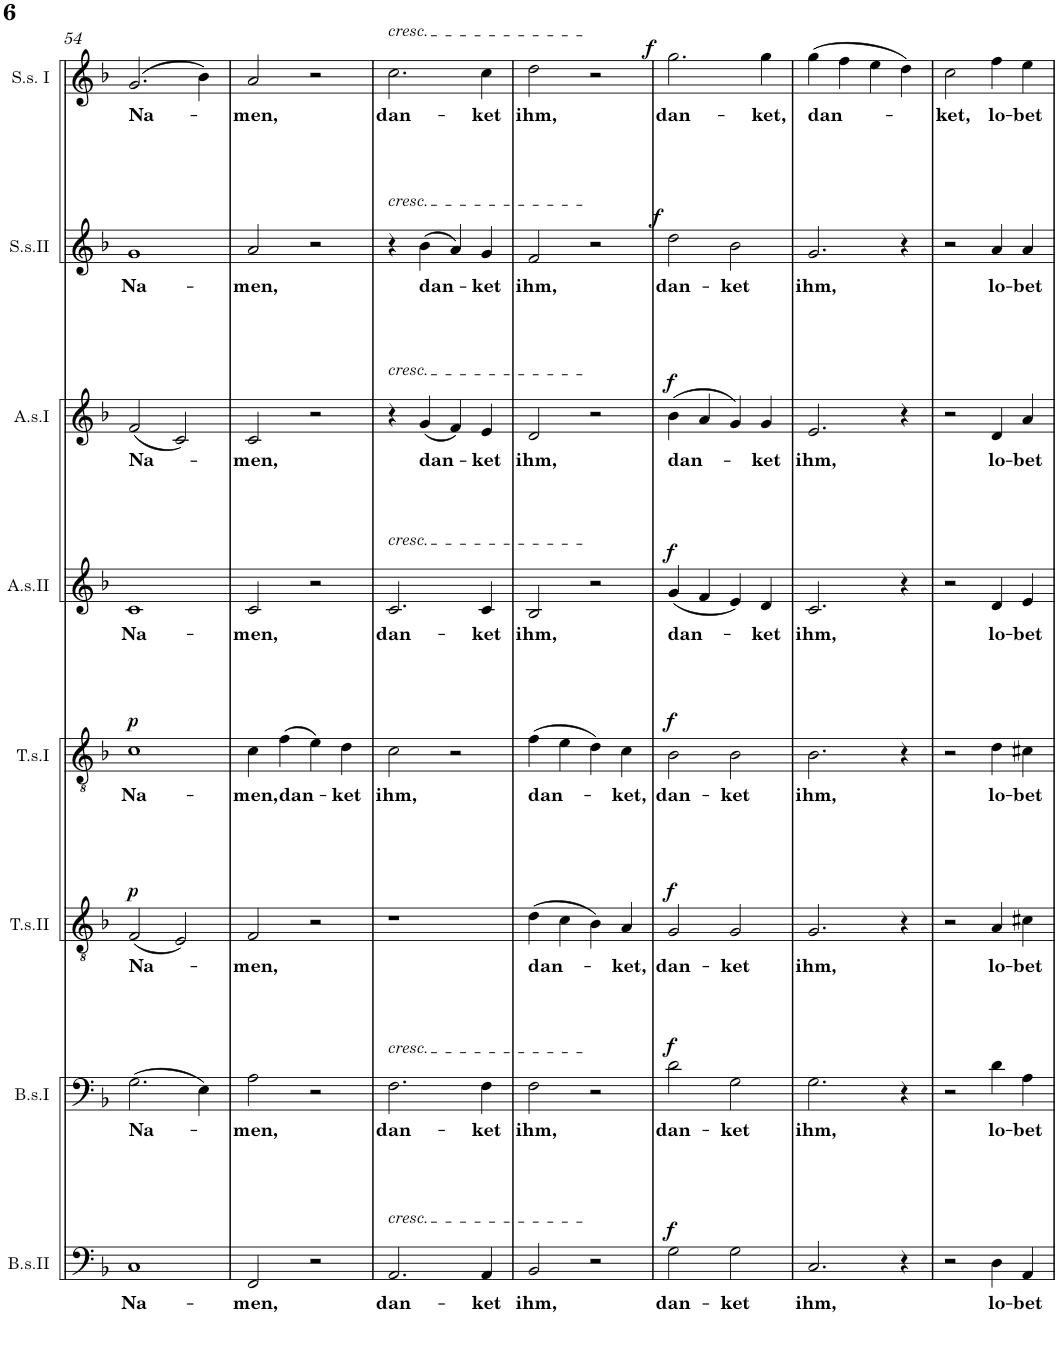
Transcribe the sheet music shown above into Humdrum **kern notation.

**kern	**text	**dynam	**kern	**text	**dynam	**kern	**text	**dynam	**kern	**text	**dynam	**kern	**text	**dynam	**kern	**text	**dynam	**kern	**text	**dynam	**kern	**text	**dynam
*part8	*part8	*part8	*part7	*part7	*part7	*part6	*part6	*part6	*part5	*part5	*part5	*part4	*part4	*part4	*part3	*part3	*part3	*part2	*part2	*part2	*part1	*part1	*part1
*staff8	*staff8	*staff8	*staff7	*staff7	*staff7	*staff6	*staff6	*staff6	*staff5	*staff5	*staff5	*staff4	*staff4	*staff4	*staff3	*staff3	*staff3	*staff2	*staff2	*staff2	*staff1	*staff1	*staff1
*I"Bass solo II	*	*	*I"Bass solo I	*	*	*I"Tenor solo II	*	*	*I"Tenor solo I	*	*	*I"Alto solo II	*	*	*I"Alto solo I	*	*	*I"Soprano solo II	*	*	*I"Soprano solo I	*	*
*I'B.s.II	*	*	*I'B.s.I	*	*	*I'T.s.II	*	*	*I'T.s.I	*	*	*I'A.s.II	*	*	*I'A.s.I	*	*	*I'S.s.II	*	*	*I'S.s. I	*	*
!!LO:PB:g=z
*clefF4	*	*	*clefF4	*	*	*clefGv2	*	*	*clefGv2	*	*	*clefG2	*	*	*clefG2	*	*	*clefG2	*	*	*clefG2	*	*
*k[b-]	*	*	*k[b-]	*	*	*k[b-]	*	*	*k[b-]	*	*	*k[b-]	*	*	*k[b-]	*	*	*k[b-]	*	*	*k[b-]	*	*
*M4/4	*	*	*M4/4	*	*	*M4/4	*	*	*M4/4	*	*	*M4/4	*	*	*M4/4	*	*	*M4/4	*	*	*M4/4	*	*
*met(c)	*	*	*met(c)	*	*	*met(c)	*	*	*met(c)	*	*	*met(c)	*	*	*met(c)	*	*	*met(c)	*	*	*met(c)	*	*
=54	=54	=54	=54	=54	=54	=54	=54	=54	=54	=54	=54	=54	=54	=54	=54	=54	=54	=54	=54	=54	=54	=54	=54
!	!LO:LY:b	!	!	!LO:LY:b	!	!	!LO:LY:b	!LO:DY:a	!	!LO:LY:b	!LO:DY:a	!	!LO:LY:b	!	!	!LO:LY:b	!	!	!LO:LY:b	!	!	!LO:LY:b	!
1C	Na-	.	(2.G\	Na-	.	(2F/	Na-	p	1c	Na-	p	1c	Na-	.	(2f/	Na-	.	1g	Na-	.	(2.g/	Na-	.
.	.	.	.	.	.	2E/)	.	.	.	.	.	.	.	.	2c/)	.	.	.	.	.	.	.	.
.	.	.	4E\)	.	.	.	.	.	.	.	.	.	.	.	.	.	.	.	.	.	4b-\)	.	.
=55	=55	=55	=55	=55	=55	=55	=55	=55	=55	=55	=55	=55	=55	=55	=55	=55	=55	=55	=55	=55	=55	=55	=55
!	!LO:LY:b	!	!	!LO:LY:b	!	!	!LO:LY:b	!	!	!LO:LY:b	!	!	!LO:LY:b	!	!	!LO:LY:b	!	!	!LO:LY:b	!	!	!LO:LY:b	!
2FF/	-men,	.	2A\	-men,	.	2F/	-men,	.	4c\	-men,	.	2c/	-men,	.	2c/	-men,	.	2a/	-men,	.	2a/	-men,	.
!	!	!	!	!	!	!	!	!	!	!LO:LY:b	!	!	!	!	!	!	!	!	!	!	!	!	!
.	.	.	.	.	.	.	.	.	(4f\	dan-	.	.	.	.	.	.	.	.	.	.	.	.	.
2r	.	.	2r	.	.	2r	.	.	4e\)	.	.	2r	.	.	2r	.	.	2r	.	.	2r	.	.
!	!	!	!	!	!	!	!	!	!	!LO:LY:b	!	!	!	!	!	!	!	!	!	!	!	!	!
.	.	.	.	.	.	.	.	.	4d\	-ket	.	.	.	.	.	.	.	.	.	.	.	.	.
=56	=56	=56	=56	=56	=56	=56	=56	=56	=56	=56	=56	=56	=56	=56	=56	=56	=56	=56	=56	=56	=56	=56	=56
!	!	!	!	!	!	!	!	!	!	!	!	!	!	!	!	!	!	!	!	!	!LO:TX:a:i:t=cresc.	!	!
!	!	!	!	!	!	!	!	!	!	!	!	!	!	!	!	!	!	!LO:TX:a:i:t=cresc.	!	!	!	!	!
!	!	!	!	!	!	!	!	!	!	!	!	!	!	!	!LO:TX:a:i:t=cresc.	!	!	!	!	!	!	!	!
!	!	!	!	!	!	!	!	!	!	!	!	!LO:TX:a:i:t=cresc.	!	!	!	!	!	!	!	!	!	!	!
!	!	!	!LO:TX:a:i:t=cresc.	!	!	!	!	!	!	!	!	!	!	!	!	!	!	!	!	!	!	!	!
!LO:TX:a:i:t=cresc.	!	!	!	!	!	!	!	!	!	!	!	!	!	!	!	!	!	!	!	!	!	!	!
!	!LO:LY:b	!	!	!LO:LY:b	!	!	!	!	!	!LO:LY:b	!	!	!LO:LY:b	!	!	!	!	!	!	!	!	!LO:LY:b	!
2.AA/	dan-	.	2.F\	dan-	.	1r	.	.	2c\	ihm,	.	2.c/	dan-	.	4r	.	.	4r	.	.	2.cc\	dan-	.
!	!	!	!	!	!	!	!	!	!	!	!	!	!	!	!	!LO:LY:b	!	!	!LO:LY:b	!	!	!	!
.	.	.	.	.	.	.	.	.	.	.	.	.	.	.	(4g/	dan-	.	(4b-\	dan-	.	.	.	.
.	.	.	.	.	.	.	.	.	2r	.	.	.	.	.	4f/)	.	.	4a/)	.	.	.	.	.
!	!LO:LY:b	!	!	!LO:LY:b	!	!	!	!	!	!	!	!	!LO:LY:b	!	!	!LO:LY:b	!	!	!LO:LY:b	!	!	!LO:LY:b	!
4AA/	-ket	.	4F\	-ket	.	.	.	.	.	.	.	4c/	-ket	.	4e/	-ket	.	4g/	-ket	.	4cc\	-ket	.
=57	=57	=57	=57	=57	=57	=57	=57	=57	=57	=57	=57	=57	=57	=57	=57	=57	=57	=57	=57	=57	=57	=57	=57
!	!LO:LY:b	!	!	!LO:LY:b	!	!	!LO:LY:b	!	!	!LO:LY:b	!	!	!LO:LY:b	!	!	!LO:LY:b	!	!	!LO:LY:b	!	!	!LO:LY:b	!
2BB-/	ihm,	.	2F\	ihm,	.	(4d\	dan-	.	(4f\	dan-	.	2B-/	ihm,	.	2d/	ihm,	.	2f/	ihm,	.	2dd\	ihm,	.
.	.	.	.	.	.	4c\	.	.	4e\	.	.	.	.	.	.	.	.	.	.	.	.	.	.
2r	.	.	2r	.	.	4B-\)	.	.	4d\)	.	.	2r	.	.	2r	.	.	2r	.	.	2r	.	.
!	!	!	!	!	!	!	!LO:LY:b	!	!	!LO:LY:b	!	!	!	!	!	!	!	!	!	!	!	!	!
.	.	.	.	.	.	4A/	-ket,	.	4c\	-ket,	.	.	.	.	.	.	.	.	.	.	.	.	.
=58	=58	=58	=58	=58	=58	=58	=58	=58	=58	=58	=58	=58	=58	=58	=58	=58	=58	=58	=58	=58	=58	=58	=58
!	!LO:LY:b	!LO:DY:a	!	!LO:LY:b	!LO:DY:a	!	!LO:LY:b	!LO:DY:a	!	!LO:LY:b	!LO:DY:a	!	!LO:LY:b	!LO:DY:a	!	!LO:LY:b	!LO:DY:a	!	!LO:LY:b	!LO:DY:a	!	!LO:LY:b	!LO:DY:a
2G\	dan-	f	2d\	dan-	f	2G/	dan-	f	2B-\	dan-	f	(4g/	dan-	f	(4b-\	dan-	f	2dd\	dan-	f	2.gg\	dan-	f
.	.	.	.	.	.	.	.	.	.	.	.	4f/	.	.	4a/	.	.	.	.	.	.	.	.
!	!LO:LY:b	!	!	!LO:LY:b	!	!	!LO:LY:b	!	!	!LO:LY:b	!	!	!	!	!	!	!	!	!LO:LY:b	!	!	!	!
2G\	-ket	.	2G\	-ket	.	2G/	-ket	.	2B-\	-ket	.	4e/)	.	.	4g/)	.	.	2b-\	-ket	.	.	.	.
!	!	!	!	!	!	!	!	!	!	!	!	!	!LO:LY:b	!	!	!LO:LY:b	!	!	!	!	!	!LO:LY:b	!
.	.	.	.	.	.	.	.	.	.	.	.	4d/	-ket	.	4g/	-ket	.	.	.	.	4gg\	-ket,	.
=59	=59	=59	=59	=59	=59	=59	=59	=59	=59	=59	=59	=59	=59	=59	=59	=59	=59	=59	=59	=59	=59	=59	=59
!	!LO:LY:b	!	!	!LO:LY:b	!	!	!LO:LY:b	!	!	!LO:LY:b	!	!	!LO:LY:b	!	!	!LO:LY:b	!	!	!LO:LY:b	!	!	!LO:LY:b	!
2.C/	ihm,	.	2.G\	ihm,	.	2.G/	ihm,	.	2.B-\	ihm,	.	2.c/	ihm,	.	2.e/	ihm,	.	2.g/	ihm,	.	(4gg\	dan-	.
.	.	.	.	.	.	.	.	.	.	.	.	.	.	.	.	.	.	.	.	.	4ff\	.	.
.	.	.	.	.	.	.	.	.	.	.	.	.	.	.	.	.	.	.	.	.	4ee\	.	.
4r	.	.	4r	.	.	4r	.	.	4r	.	.	4r	.	.	4r	.	.	4r	.	.	4dd\)	.	.
=60	=60	=60	=60	=60	=60	=60	=60	=60	=60	=60	=60	=60	=60	=60	=60	=60	=60	=60	=60	=60	=60	=60	=60
!	!	!	!	!	!	!	!	!	!	!	!	!	!	!	!	!	!	!	!	!	!	!LO:LY:b	!
2r	.	.	2r	.	.	2r	.	.	2r	.	.	2r	.	.	2r	.	.	2r	.	.	2cc\	-ket,	.
!	!LO:LY:b	!	!	!LO:LY:b	!	!	!LO:LY:b	!	!	!LO:LY:b	!	!	!LO:LY:b	!	!	!LO:LY:b	!	!	!LO:LY:b	!	!	!LO:LY:b	!
4D\	lo-	.	4d\	lo-	.	4A/	lo-	.	4d\	lo-	.	4d/	lo-	.	4d/	lo-	.	4a/	lo-	.	4ff\	lo-	.
!	!LO:LY:b	!	!	!LO:LY:b	!	!	!LO:LY:b	!	!	!LO:LY:b	!	!	!LO:LY:b	!	!	!LO:LY:b	!	!	!LO:LY:b	!	!	!LO:LY:b	!
4AA/	-bet	.	4A\	-bet	.	4c#X\	-bet	.	4c#X\	-bet	.	4e/	-bet	.	4a/	-bet	.	4a/	-bet	.	4ee\	-bet	.
=	=	=	=	=	=	=	=	=	=	=	=	=	=	=	=	=	=	=	=	=	=	=	=
*-	*-	*-	*-	*-	*-	*-	*-	*-	*-	*-	*-	*-	*-	*-	*-	*-	*-	*-	*-	*-	*-	*-	*-
